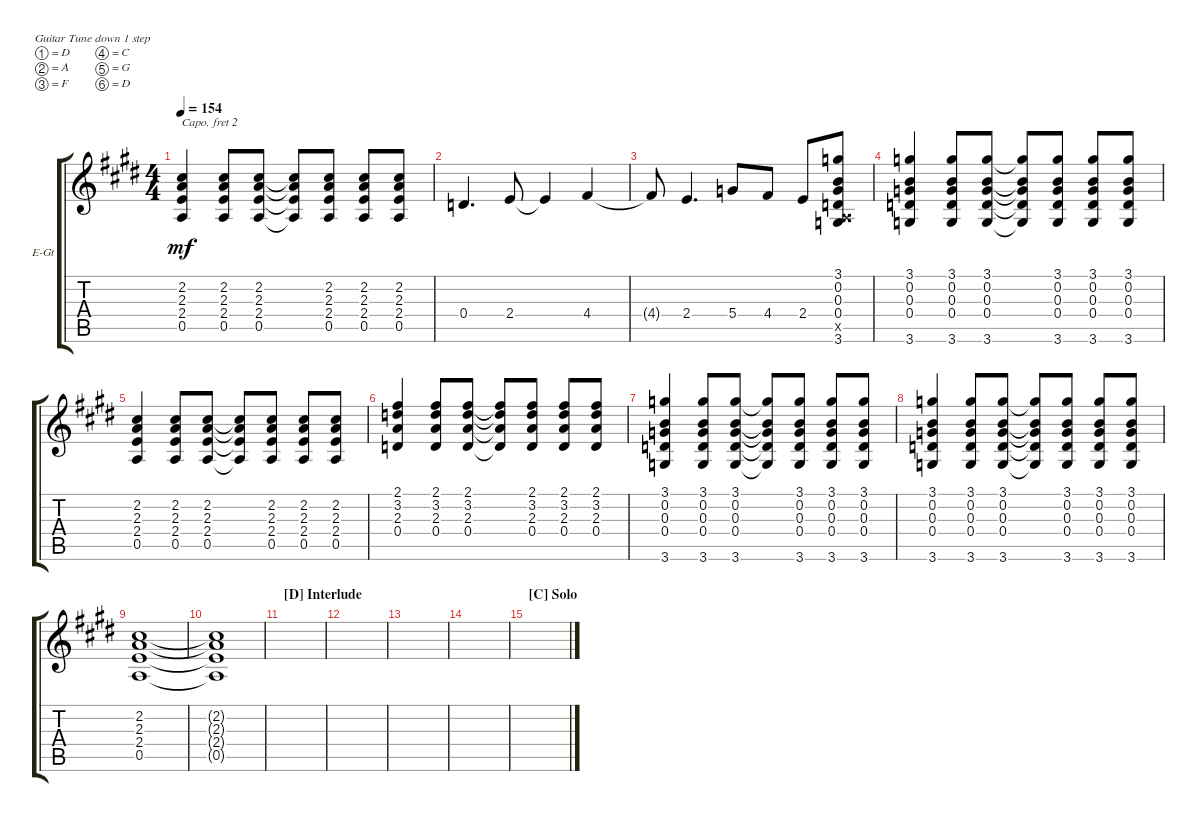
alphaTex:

\defaultSystemsLayout 4
\bracketExtendMode groupsimilarinstruments
\firstSystemTrackNameOrientation horizontal
\otherSystemsTrackNameOrientation horizontal
\track ("Acoustic Guitar" "E-Gt") {instrument electricguitarclean}
\staff {score tabs}
\capo 2
\tuning (D4 A3 F3 C3 G2 D2)
\ts (4 4)
\tempo 154
\clef g2
\scale
0.333333
\ks e
(0.5 2.4 2.3 2.2).4{dy mf} (0.5 2.4 2.3 2.2).8 (0.5 2.4 2.2 2.3).8 (0.5{t} 2.2{t} 2.3{t} 2.4{t}).8 (0.5 2.4 2.3 2.2).8 (0.5 2.4 2.2 2.3).8 (0.5 2.4 2.3 2.2).8 |
\scale
0.333333 0.4.4{d} 2.4.8 2.4{t}.4 4.4.4 |
\scale
0.333333 4.4{t}.8 2.4.4{d} 5.4.8 4.4.8 2.4.8 (3.6 0.5{x} 0.4 0.3 0.2 3.1).8 |
\scale
0.333333 (3.6 0.4 0.3 0.2 3.1).4 (3.6 0.4 0.3 0.2 3.1).8 (3.6 0.4 0.3 0.2 3.1).8 (3.6{t} 0.4{t} 0.3{t} 0.2{t} 3.1{t}).8 (3.6 0.4 0.3 0.2 3.1).8 (3.6 0.4 0.3 0.2 3.1).8 (3.6 0.4 0.3 0.2 3.1).8 |
\scale
0.333333 (0.5 2.4 2.3 2.2).4 (0.5 2.4 2.3 2.2).8 (0.5 2.4 2.2 2.3).8 (0.5{t} 2.2{t} 2.3{t} 2.4{t}).8 (0.5 2.4 2.3 2.2).8 (0.5 2.4 2.2 2.3).8 (0.5 2.4 2.3 2.2).8 |
\scale
0.333333 (0.4 2.3 3.2 2.1).4 (2.1 3.2 2.3 0.4).8 (2.1 3.2 2.3 0.4).8 (2.1{t} 0.4{t} 2.3{t} 3.2{t}).8 (2.1 3.2 2.3 0.4).8 (2.1 3.2 2.3 0.4).8 (2.1 3.2 2.3 0.4).8 |
\scale
0.333333 (3.6 0.4 0.3 0.2 3.1).4 (3.6 0.4 0.3 0.2 3.1).8 (3.6 0.4 0.3 0.2 3.1).8 (3.6{t} 0.4{t} 0.3{t} 0.2{t} 3.1{t}).8 (3.6 0.4 0.3 0.2 3.1).8 (3.6 0.4 0.3 0.2 3.1).8 (3.6 0.4 0.3 0.2 3.1).8 |
\scale
0.333333 (3.6 0.4 0.3 0.2 3.1).4 (3.6 0.4 0.3 0.2 3.1).8 (3.6 0.4 0.3 0.2 3.1).8 (3.6{t} 0.4{t} 0.3{t} 0.2{t} 3.1{t}).8 (3.6 0.4 0.3 0.2 3.1).8 (3.6 0.4 0.3 0.2 3.1).8 (3.6 0.4 0.3 0.2 3.1).8 |
\scale
0.333333 (0.5 2.4 2.3 2.2).1 |
\scale
0.333333 (0.5{t} 2.4{t} 2.3{t} 2.2{t}).1 |
\section ("D" "Interlude")
\scale
0.333333 |
\scale
0.333333 |
\scale
0.333333 |
\scale
0.333333 |
\section ("C" "Solo")
\scale
0.333333 |
\scale
0.333333
